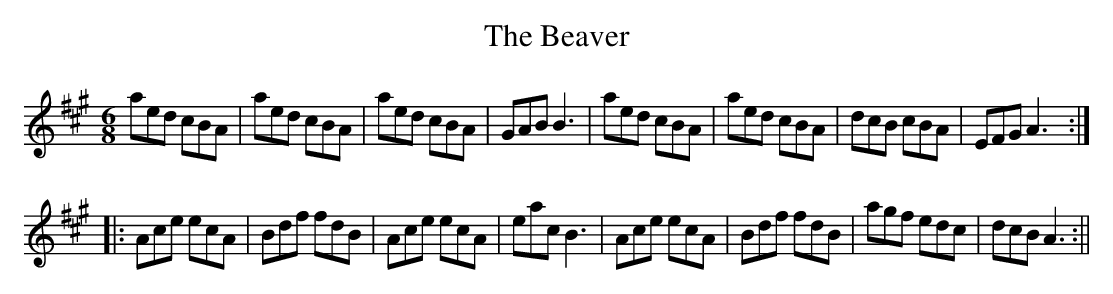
X:1
T:Beaver, The
M:6/8
L:1/8
K:A
aed cBA|aed cBA|aed cBA|GAB B3|aed cBA|aed cBA|dcB cBA|EFG A3:|
|:Ace ecA|Bdf fdB|Ace ecA|eac B3|Ace ecA|Bdf fdB|agf edc|dcB A3:||
